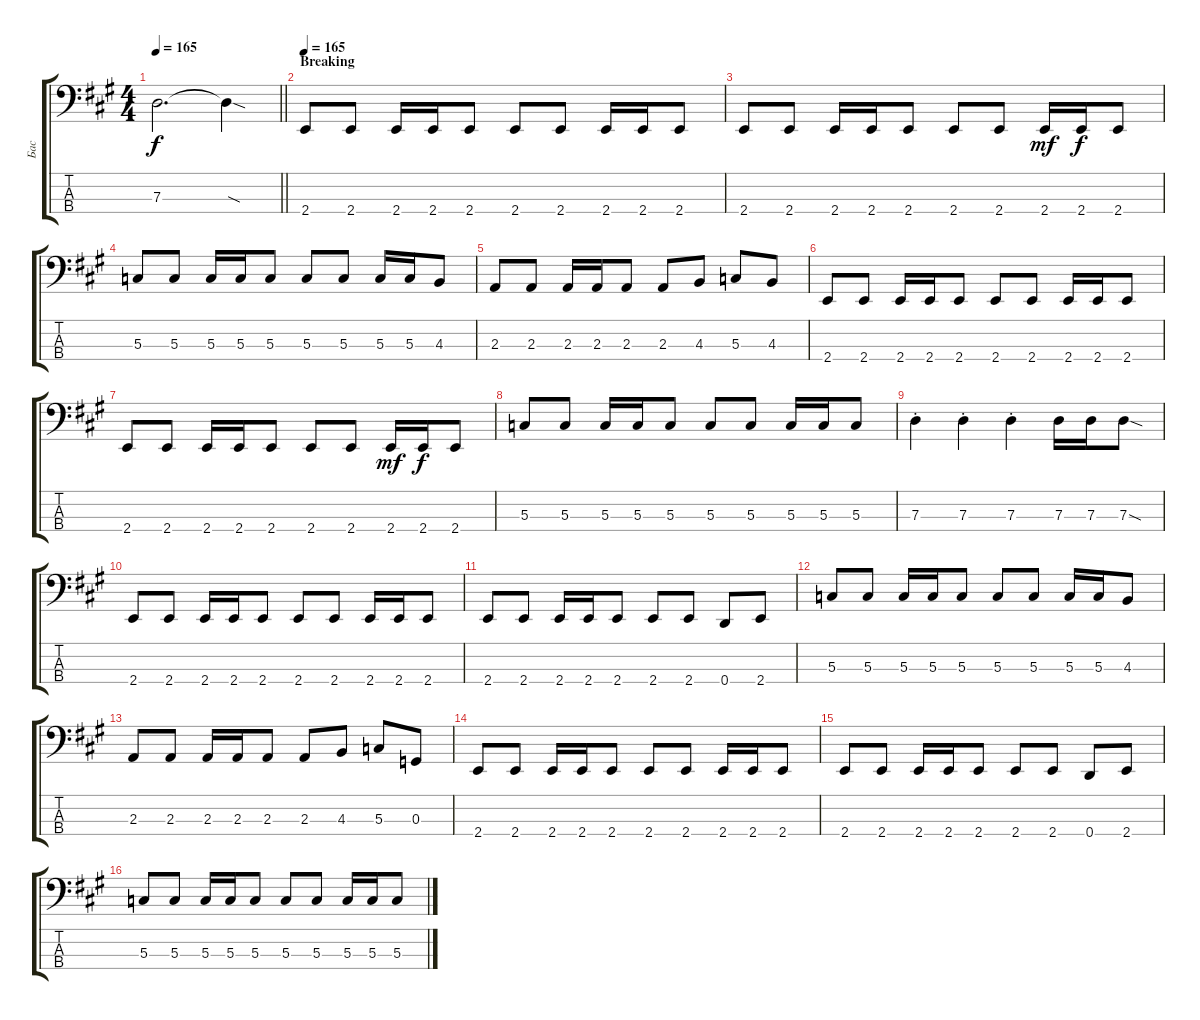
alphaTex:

\track ("Бас" "Бас") {instrument electricbassfinger}
\staff {score tabs}
\tuning (F2 C2 G1 D1) {hide}
\ts (4 4)
\tempo 165
\clef f4
\barLineRight lightlight
\ks f#minor
7.3{t}.2{d dy f} 7.3{sod t}.4 |
\section ("" "Breaking")
\tempo 165
2.4.8 2.4.8 2.4.16 2.4.16 2.4.8 2.4.8 2.4.8 2.4.16 2.4.16 2.4.8 |
2.4.8 2.4.8 2.4.16 2.4.16 2.4.8 2.4.8 2.4.8 2.4.16{dy mf} 2.4.16{dy f} 2.4.8 |
5.3.8 5.3.8 5.3.16 5.3.16 5.3.8 5.3.8 5.3.8 5.3.16 5.3.16 4.3.8 |
2.3.8 2.3.8 2.3.16 2.3.16 2.3.8 2.3.8 4.3.8 5.3.8 4.3.8 |
2.4.8 2.4.8 2.4.16 2.4.16 2.4.8 2.4.8 2.4.8 2.4.16 2.4.16 2.4.8 |
2.4.8 2.4.8 2.4.16 2.4.16 2.4.8 2.4.8 2.4.8 2.4.16{dy mf} 2.4.16{dy f} 2.4.8 |
5.3.8 5.3.8 5.3.16 5.3.16 5.3.8 5.3.8 5.3.8 5.3.16 5.3.16 5.3.8 |
7.3{st}.4 7.3{st}.4 7.3{st}.4 7.3.16 7.3.16 7.3{sod}.8 |
2.4.8 2.4.8 2.4.16 2.4.16 2.4.8 2.4.8 2.4.8 2.4.16 2.4.16 2.4.8 |
2.4.8 2.4.8 2.4.16 2.4.16 2.4.8 2.4.8 2.4.8 0.4.8 2.4.8 |
5.3.8 5.3.8 5.3.16 5.3.16 5.3.8 5.3.8 5.3.8 5.3.16 5.3.16 4.3.8 |
2.3.8 2.3.8 2.3.16 2.3.16 2.3.8 2.3.8 4.3.8 5.3.8 0.3.8 |
2.4.8 2.4.8 2.4.16 2.4.16 2.4.8 2.4.8 2.4.8 2.4.16 2.4.16 2.4.8 |
2.4.8 2.4.8 2.4.16 2.4.16 2.4.8 2.4.8 2.4.8 0.4.8 2.4.8 |
5.3.8 5.3.8 5.3.16 5.3.16 5.3.8 5.3.8 5.3.8 5.3.16 5.3.16 5.3.8
